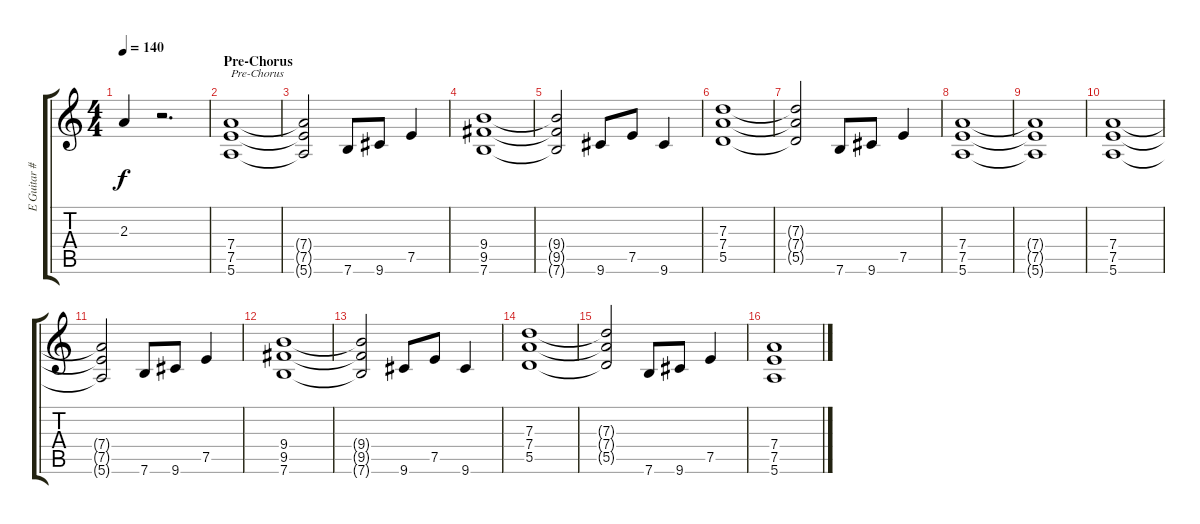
\track ("E Guitar #2" "E Guitar #") {instrument electricguitarjazz}
\staff {score tabs}
\tuning (E4 B3 G3 D3 A2 E2) {hide}
\ts (4 4)
\tempo 140
\clef g2
\ks c
2.3{t}.4{dy f} r.2{d} |
\section ("" "Pre-Chorus")
(7.4 7.5 5.6).1{txt "Pre-Chorus"} |
(7.4{t} 7.5{t} 5.6{t}).2 7.6.8 9.6.8 7.5.4 |
(9.4 9.5 7.6).1 |
(9.4{t} 9.5{t} 7.6{t}).2 9.6.8 7.5.8 9.6.4 |
(7.3 7.4 5.5).1 |
(7.3{t} 7.4{t} 5.5{t}).2 7.6.8 9.6.8 7.5.4 |
(7.4 7.5 5.6).1 |
(7.4{t} 7.5{t} 5.6{t}).1 |
(7.4 7.5 5.6).1 |
(7.4{t} 7.5{t} 5.6{t}).2 7.6.8 9.6.8 7.5.4 |
(9.4 9.5 7.6).1 |
(9.4{t} 9.5{t} 7.6{t}).2 9.6.8 7.5.8 9.6.4 |
(7.3 7.4 5.5).1 |
(7.3{t} 7.4{t} 5.5{t}).2 7.6.8 9.6.8 7.5.4 |
(7.4 7.5 5.6).1
